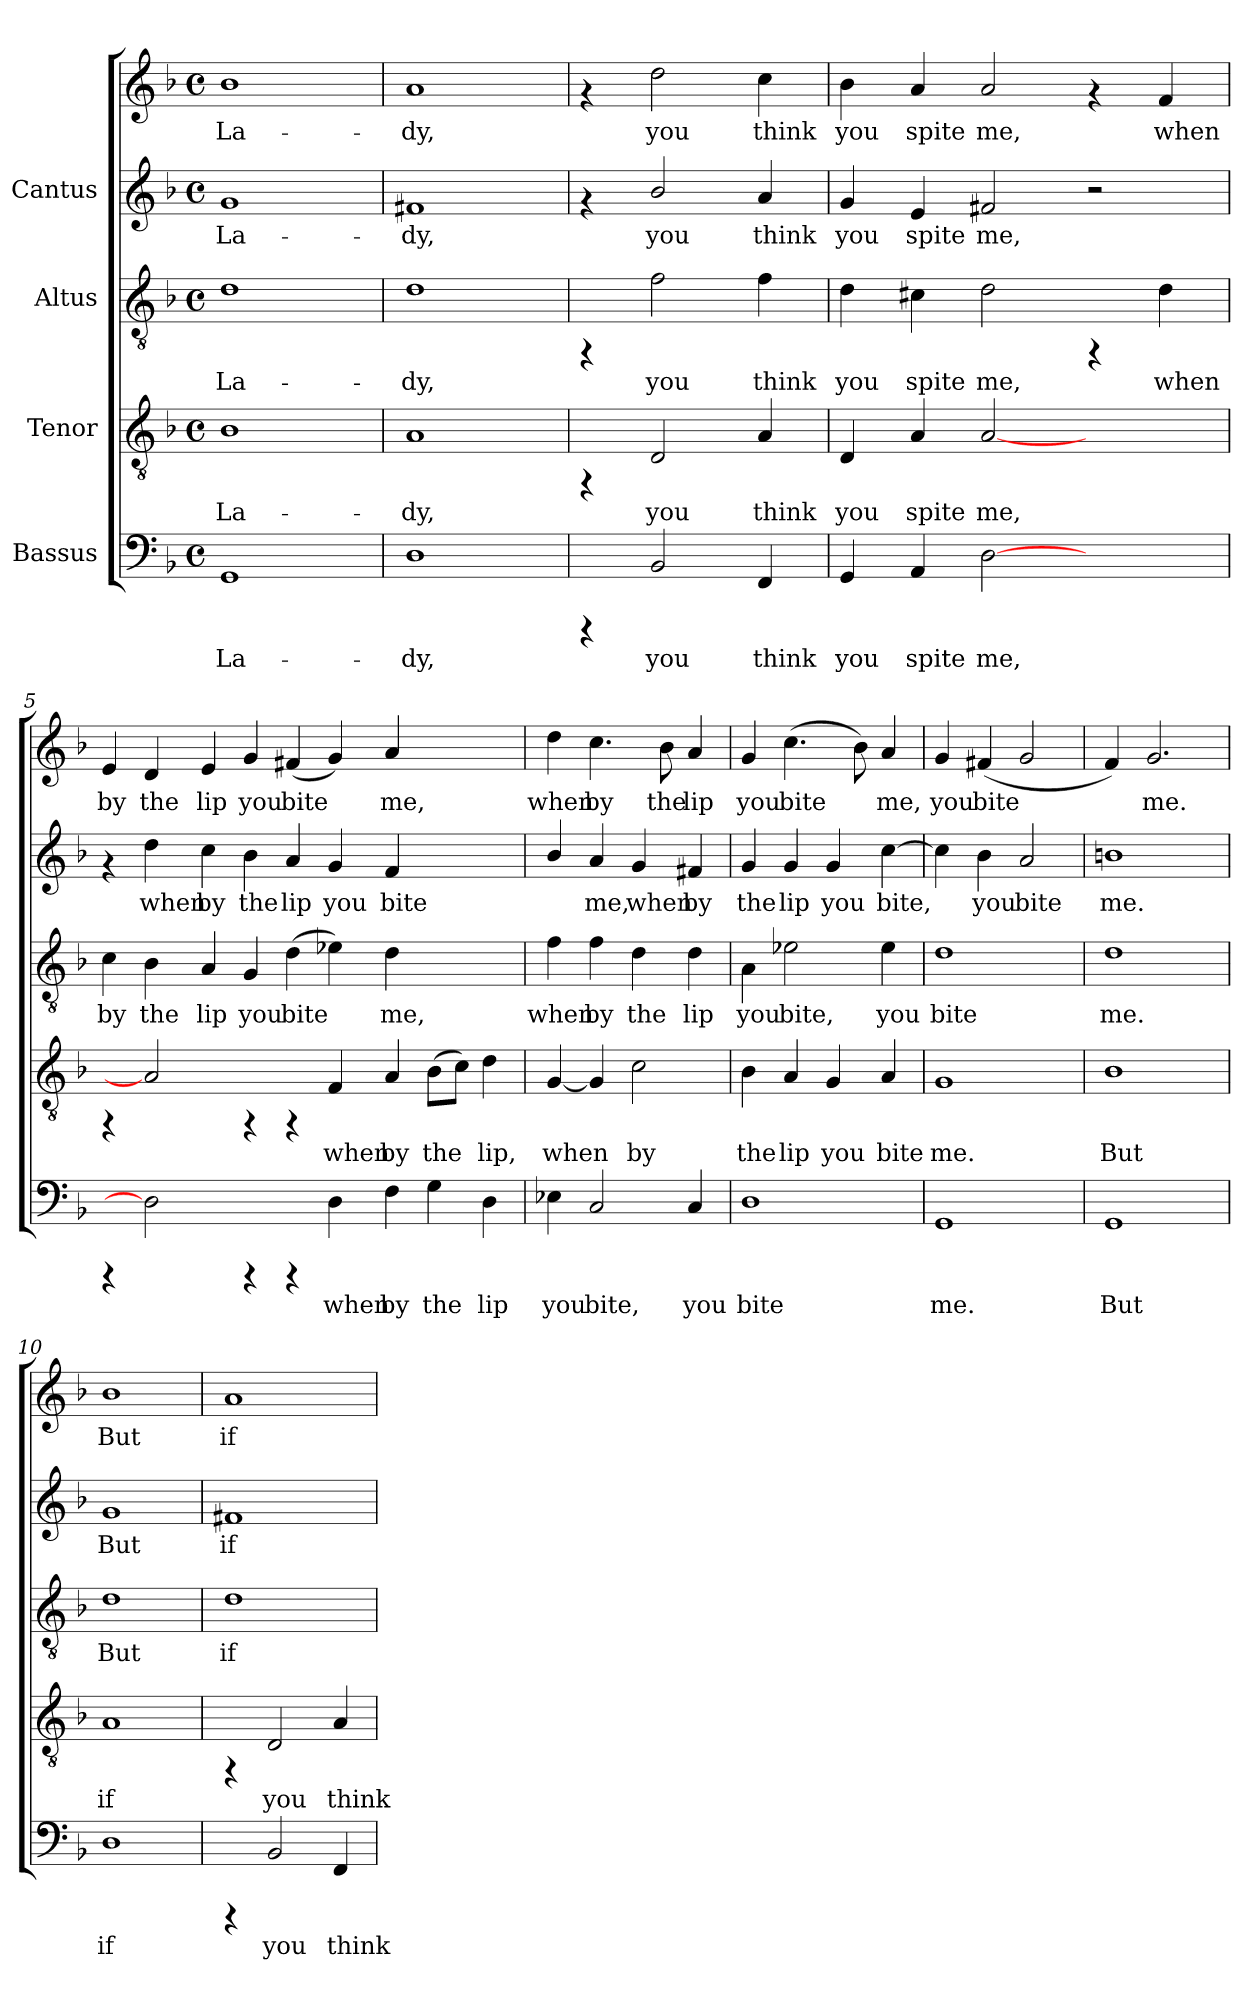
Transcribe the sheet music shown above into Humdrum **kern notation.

**kern	**text	**kern	**text	**kern	**text	**kern	**text	**kern	**text
*part4	*part4	*part3	*part3	*part2	*part2	*part1	*part1	*part1	*part1
*staff5	*staff5	*staff4	*staff4	*staff3	*staff3	*staff2	*staff2	*staff1	*staff1
*I"Bassus	*	*I"Tenor	*	*I"Altus	*	*I"Cantus	*	*	*
!!LO:PB:g=z
*stria5	*	*stria5	*	*stria5	*	*stria5	*	*stria5	*
*clefF4	*	*clefGv2	*	*clefGv2	*	*clefG2	*	*clefG2	*
*k[b-]	*	*k[b-]	*	*k[b-]	*	*k[b-]	*	*k[b-]	*
*F:	*	*F:	*	*F:	*	*F:	*	*F:	*
*M4/4	*	*M4/4	*	*M4/4	*	*M4/4	*	*M4/4	*
*met(c)	*	*met(c)	*	*met(c)	*	*met(c)	*	*met(c)	*
*MM156	*	*MM156	*	*MM156	*	*MM156	*	*MM156	*
=1	=1	=1	=1	=1	=1	=1	=1	=1	=1
!	!LO:LY:b:cj	!	!LO:LY:b:cj	!	!LO:LY:b:cj	!	!LO:LY:b:cj	!	!LO:LY:b:cj
1GG	La-	1B-	La-	1d	La-	1g	-La-	1b-	La-
=2	=2	=2	=2	=2	=2	=2	=2	=2	=2
!	!LO:LY:b:cj	!	!LO:LY:b:cj	!	!LO:LY:b:cj	!	!LO:LY:b:cj	!	!LO:LY:b:cj
1D	-dy,	1A	-dy,	1d	-dy,	1f#X	dy,	1a	-dy,
=3	=3	=3	=3	=3	=3	=3	=3	=3	=3
4rCCC	.	4rFF	.	4rFF	.	4rf	.	4rf	.
!	!LO:LY:b:cj	!	!LO:LY:b:cj	!	!LO:LY:b:cj	!	!LO:LY:b:cj	!	!LO:LY:b:cj
2BB-/	you	2D/	you	2f\	you	2b-/	you	2dd\	you
!	!LO:LY:b:cj	!	!LO:LY:b:cj	!	!LO:LY:b:cj	!	!LO:LY:b:cj	!	!LO:LY:b:cj
4FF/	think	4A/	think	4f\	think	4a/	think	4cc\	think
=4	=4	=4	=4	=4	=4	=4	=4	=4	=4
!	!LO:LY:b:cj	!	!LO:LY:b:cj	!	!LO:LY:b:cj	!	!LO:LY:b:cj	!	!LO:LY:b:cj
4GG/	you	4D/	you	4d\	you	4g/	you	4b-\	you
!	!LO:LY:b:cj	!	!LO:LY:b:cj	!	!LO:LY:b:cj	!	!LO:LY:b:cj	!	!LO:LY:b:cj
4AA/	spite	4A/	spite	4c#X\	spite	4e/	spite	4a/	spite
!	!LO:LY:b:cj	!	!LO:LY:b:cj	!	!LO:LY:b:cj	!	!LO:LY:b:cj	!	!LO:LY:b:cj
[2D	me,	[2A	me,	2d\	me,	2f#X/	me,	2a/	me,
2ryy	.	2ryy	.	4rFF	.	2r	.	4rf	.
!	!	!	!	!	!LO:LY:b:cj	!	!	!	!LO:LY:b:cj
.	.	.	.	4d\	when	.	.	4f/	when
!!LO:LB:g=z
=5	=5	=5	=5	=5	=5	=5	=5	=5	=5
!	!	!	!	!	!LO:LY:b:cj	!	!	!	!LO:LY:b:cj
4rCCC	.	4rFF	.	4c\	by	4rf	.	4e/	by
!	!	!	!	!	!LO:LY:b:cj	!	!LO:LY:b:cj	!	!LO:LY:b:cj
2D]	.	2A]	.	4B-\	the	4dd\	when	4d/	the
!	!	!	!	!	!LO:LY:b:cj	!	!LO:LY:b:cj	!	!LO:LY:b:cj
.	.	.	.	4A/	lip	4cc\	by	4e/	lip
!	!	!	!	!	!LO:LY:b:cj	!	!LO:LY:b:cj	!	!LO:LY:b:cj
4rCCC	.	4rFF	.	4G/	you	4b-\	the	4g/	you
!	!	!	!	!	!LO:LY:b:cj	!	!LO:LY:b:cj	!	!LO:LY:b:cj
4rCCC	.	4rFF	.	(>4d\	bite	4a/	lip	(<4f#X/	bite
!	!LO:LY:b:cj	!	!LO:LY:b:cj	!	!LO:LY:b:cj	!	!LO:LY:b:cj	!	!LO:LY:b:cj
4D\	when	4F/	when	4e-X\)	.	4g/	you	4g/)	.
!	!LO:LY:b:cj	!	!LO:LY:b:cj	!	!LO:LY:b:cj	!	!LO:LY:b:cj	!	!LO:LY:b:cj
4F\	by	4A/	by	4d\	me,	4f/	bite	4a/	me,
!	!LO:LY:b:cj	!	!LO:LY:b:cj	!	!	!	!	!	!
4G\	the	(>8B-\L	the	2ryy	.	2ryy	.	2ryy	.
!	!	!	!LO:LY:b:cj	!	!	!	!	!	!
.	.	8c\J)	.	.	.	.	.	.	.
!	!LO:LY:b:cj	!	!LO:LY:b:cj	!	!	!	!	!	!
4D\	lip	4d\	lip,	.	.	.	.	.	.
=6	=6	=6	=6	=6	=6	=6	=6	=6	=6
!	!LO:LY:b:cj	!	!LO:LY:b:cj	!	!LO:LY:b:cj	!	!LO:LY:b:cj	!	!LO:LY:b:cj
4E-X\	you	[<4G/	when	4f\	when	4b-/	.	4dd\	when
!	!LO:LY:b:cj	!	!LO:LY:b:cj	!	!LO:LY:b:cj	!	!LO:LY:b:cj	!	!LO:LY:b:cj
2C/	bite,	4G/]	.	4f\	by	4a/	me,	4.cc\	by
!	!	!	!LO:LY:b:cj	!	!LO:LY:b:cj	!	!LO:LY:b:cj	!	!
.	.	2c\	by	4d\	the	4g/	when	.	.
!	!	!	!	!	!	!	!	!	!LO:LY:b:cj
.	.	.	.	.	.	.	.	8b-\	the
!	!LO:LY:b:cj	!	!	!	!LO:LY:b:cj	!	!LO:LY:b:cj	!	!LO:LY:b:cj
4C/	you	.	.	4d\	lip	4f#X/	by	4a/	lip
=7	=7	=7	=7	=7	=7	=7	=7	=7	=7
!	!LO:LY:b:cj	!	!LO:LY:b:cj	!	!LO:LY:b:cj	!	!LO:LY:b:cj	!	!LO:LY:b:cj
1D	bite	4B-\	the	4A\	you	4g/	the	4g/	you
!	!	!	!LO:LY:b:cj	!	!LO:LY:b:cj	!	!LO:LY:b:cj	!	!LO:LY:b:cj
.	.	4A/	lip	2e-X\	bite,	4g/	lip	(>4.cc\	bite
!	!	!	!LO:LY:b:cj	!	!	!	!LO:LY:b:cj	!	!
.	.	4G/	you	.	.	4g/	you	.	.
!	!	!	!	!	!	!	!	!	!LO:LY:b:cj
.	.	.	.	.	.	.	.	8b-\)	.
!	!	!	!LO:LY:b:cj	!	!LO:LY:b:cj	!	!LO:LY:b:cj	!	!LO:LY:b:cj
.	.	4A/	bite	4e-\	you	[>4cc\	bite,	4a/	me,
!!LO:PB:g=z
=8	=8	=8	=8	=8	=8	=8	=8	=8	=8
!	!LO:LY:b:cj	!	!LO:LY:b:cj	!	!LO:LY:b:cj	!	!LO:LY:b:cj	!	!LO:LY:b:cj
1GG	me.	1G	me.	1d	bite	4cc\]	.	4g/	you
!	!	!	!	!	!	!	!LO:LY:b:cj	!	!LO:LY:b:cj
.	.	.	.	.	.	4b-\	you	(<4f#X/	bite
!	!	!	!	!	!	!	!LO:LY:b:cj	!	!LO:LY:b:cj
.	.	.	.	.	.	2a/	bite	2g/	.
=9	=9	=9	=9	=9	=9	=9	=9	=9	=9
!	!LO:LY:b:cj	!	!LO:LY:b:cj	!	!LO:LY:b:cj	!	!LO:LY:b:cj	!	!LO:LY:b:cj
1GG	But	1B-	But	1d	me.	1bn	me.	4f/)	.
!	!	!	!	!	!	!	!	!	!LO:LY:b:cj
.	.	.	.	.	.	.	.	2.g/	me.
=10	=10	=10	=10	=10	=10	=10	=10	=10	=10
!	!LO:LY:b:cj	!	!LO:LY:b:cj	!	!LO:LY:b:cj	!	!LO:LY:b:cj	!	!LO:LY:b:cj
1D	if	1A	if	1d	But	1g	But	1b-	But
=11	=11	=11	=11	=11	=11	=11	=11	=11	=11
!	!	!	!	!	!LO:LY:b:cj	!	!LO:LY:b:cj	!	!LO:LY:b:cj
4rCCC	.	4rFF	.	1d	if	1f#X	if	1a	if
!	!LO:LY:b:cj	!	!LO:LY:b:cj	!	!	!	!	!	!
2BB-/	you	2D/	you	.	.	.	.	.	.
!	!LO:LY:b:cj	!	!LO:LY:b:cj	!	!	!	!	!	!
4FF/	think	4A/	think	.	.	.	.	.	.
=	=	=	=	=	=	=	=	=	=
*-	*-	*-	*-	*-	*-	*-	*-	*-	*-
